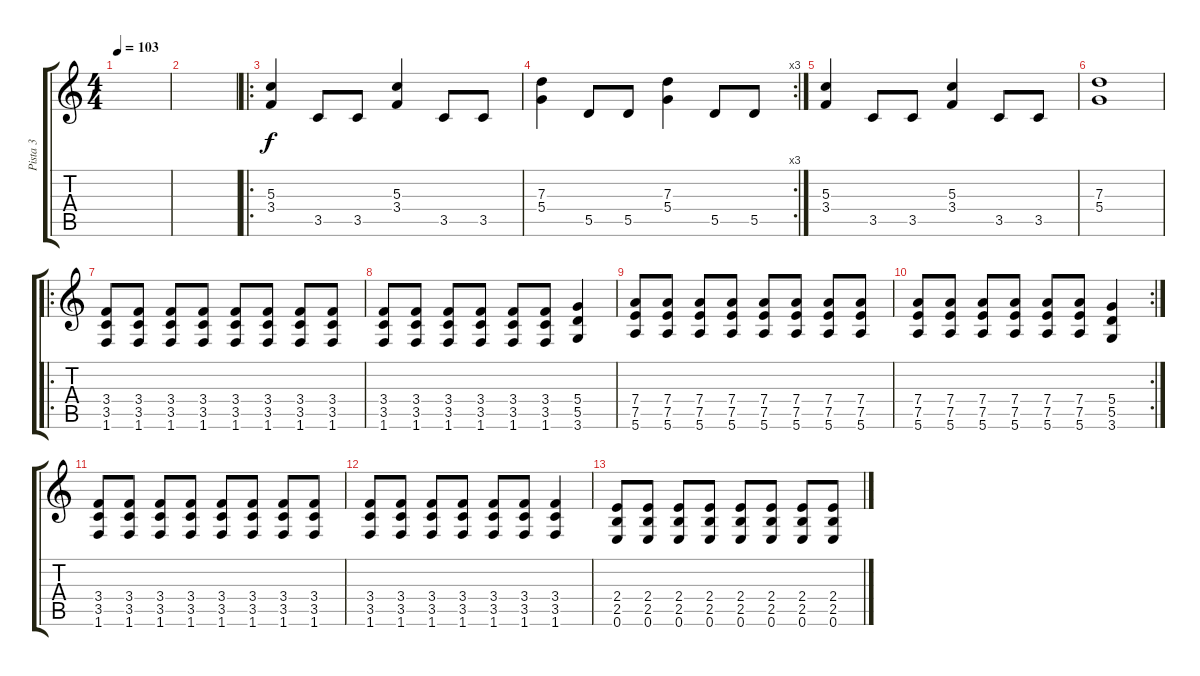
\track ("Pista 3" "Pista 3") {instrument acousticguitarsteel}
\staff {score tabs}
\tuning (E4 B3 G3 D3 A2 E2) {hide}
\ts (4 4)
\tempo 103
\clef g2
\ks c
|
|
\ro
(5.3 3.4).4 3.5.8 3.5.8 (5.3 3.4).4 3.5.8 3.5.8 |
\rc 3
(7.3 5.4).4 5.5.8 5.5.8 (7.3 5.4).4 5.5.8 5.5.8 |
(5.3 3.4).4 3.5.8 3.5.8 (5.3 3.4).4 3.5.8 3.5.8 |
(7.3 5.4).1 |
\ro
(3.4 3.5 1.6).8{volume 10 instrument overdrivenguitar} (3.4 3.5 1.6).8 (3.4 3.5 1.6).8 (3.4 3.5 1.6).8 (3.4 3.5 1.6).8 (3.4 3.5 1.6).8 (3.4 3.5 1.6).8 (3.4 3.5 1.6).8 |
(3.4 3.5 1.6).8 (3.4 3.5 1.6).8 (3.4 3.5 1.6).8 (3.4 3.5 1.6).8 (3.4 3.5 1.6).8 (3.4 3.5 1.6).8 (5.4 5.5 3.6).4 |
(7.4 7.5 5.6).8 (7.4 7.5 5.6).8 (7.4 7.5 5.6).8 (7.4 7.5 5.6).8 (7.4 7.5 5.6).8 (7.4 7.5 5.6).8 (7.4 7.5 5.6).8 (7.4 7.5 5.6).8 |
\rc 2
(7.4 7.5 5.6).8 (7.4 7.5 5.6).8 (7.4 7.5 5.6).8 (7.4 7.5 5.6).8 (7.4 7.5 5.6).8 (7.4 7.5 5.6).8 (5.4 5.5 3.6).4 |
(3.4 3.5 1.6).8{volume 10 instrument overdrivenguitar} (3.4 3.5 1.6).8 (3.4 3.5 1.6).8 (3.4 3.5 1.6).8 (3.4 3.5 1.6).8 (3.4 3.5 1.6).8 (3.4 3.5 1.6).8 (3.4 3.5 1.6).8 |
(3.4 3.5 1.6).8 (3.4 3.5 1.6).8 (3.4 3.5 1.6).8 (3.4 3.5 1.6).8 (3.4 3.5 1.6).8 (3.4 3.5 1.6).8 (3.4 3.5 1.6).4 |
(2.4 2.5 0.6).8 (2.4 2.5 0.6).8 (2.4 2.5 0.6).8 (2.4 2.5 0.6).8 (2.4 2.5 0.6).8 (2.4 2.5 0.6).8 (2.4 2.5 0.6).8 (2.4 2.5 0.6).8
